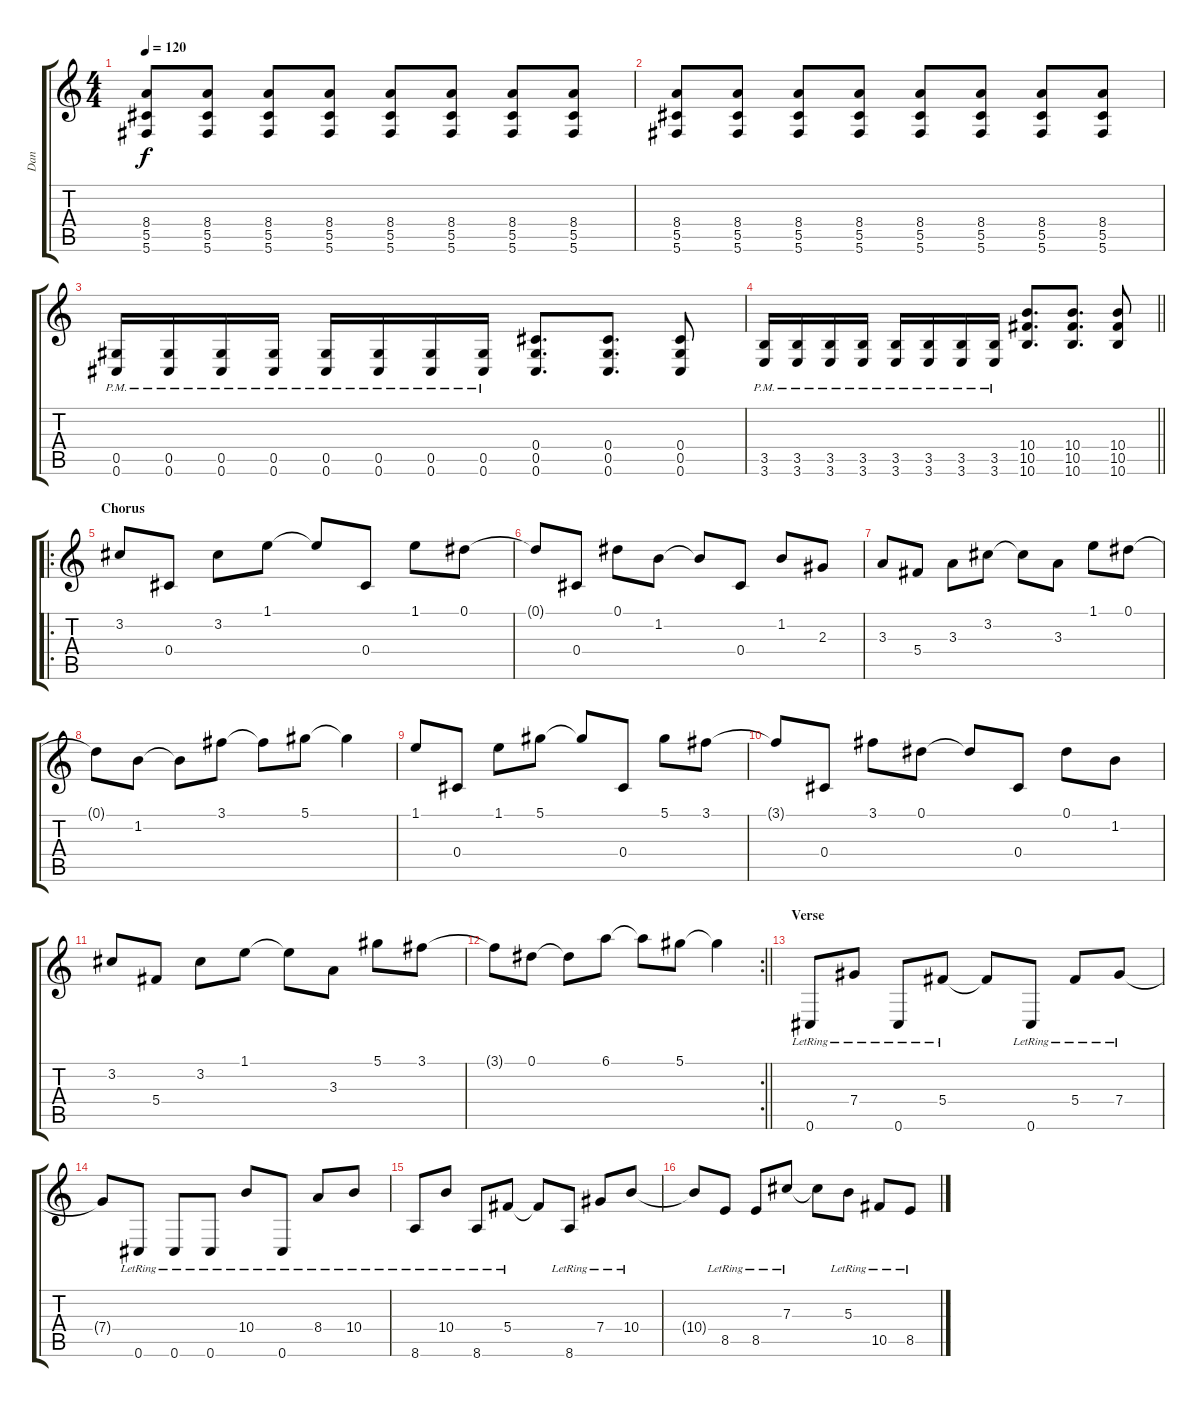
\track ("Dan" "Dan") {instrument acousticguitarsteel}
\staff {score tabs}
\tuning (Eb4 Bb3 Gb3 Db3 Ab2 Db2) {hide}
\ts (4 4)
\tempo 120
\clef g2
\ks c
(8.4 5.5 5.6).8{dy f instrument distortionguitar} (8.4 5.5 5.6).8 (8.4 5.5 5.6).8 (8.4 5.5 5.6).8 (8.4 5.5 5.6).8 (8.4 5.5 5.6).8 (8.4 5.5 5.6).8 (8.4 5.5 5.6).8 |
(8.4 5.5 5.6).8 (8.4 5.5 5.6).8 (8.4 5.5 5.6).8 (8.4 5.5 5.6).8 (8.4 5.5 5.6).8 (8.4 5.5 5.6).8 (8.4 5.5 5.6).8 (8.4 5.5 5.6).8 |
(0.5{pm} 0.6{pm}).16 (0.5{pm} 0.6{pm}).16 (0.5{pm} 0.6{pm}).16 (0.5{pm} 0.6{pm}).16 (0.5{pm} 0.6{pm}).16 (0.5{pm} 0.6{pm}).16 (0.5{pm} 0.6{pm}).16 (0.5{pm} 0.6{pm}).16 (0.4 0.5 0.6).8{d} (0.4 0.5 0.6).8{d} (0.4 0.5 0.6).8 |
\barLineRight lightlight
(3.5{pm} 3.6{pm}).16 (3.5{pm} 3.6{pm}).16 (3.5{pm} 3.6{pm}).16 (3.5{pm} 3.6{pm}).16 (3.5{pm} 3.6{pm}).16 (3.5{pm} 3.6{pm}).16 (3.5{pm} 3.6{pm}).16 (3.5{pm} 3.6{pm}).16 (10.4 10.5 10.6).8{d} (10.4 10.5 10.6).8{d} (10.4 10.5 10.6).8 |
\ro
\section ("" "Chorus")
3.2.8 0.4.8 3.2.8 1.1.8 1.1{t}.8 0.4.8 1.1.8 0.1.8 |
0.1{t}.8 0.4.8 0.1.8 1.2.8 1.2{t}.8 0.4.8 1.2.8 2.3.8 |
3.3.8 5.4.8 3.3.8 3.2.8 3.2{t}.8 3.3.8 1.1.8 0.1.8 |
0.1{t}.8 1.2.8 1.2{t}.8 3.1.8 3.1{t}.8 5.1.8 5.1{t}.4 |
1.1.8 0.4.8 1.1.8 5.1.8 5.1{t}.8 0.4.8 5.1.8 3.1.8 |
3.1{t}.8 0.4.8 3.1.8 0.1.8 0.1{t}.8 0.4.8 0.1.8 1.2.8 |
3.2.8 5.4.8 3.2.8 1.1.8 1.1{t}.8 3.3.8 5.1.8 3.1.8 |
\rc 2
\barLineRight lightlight
3.1{t}.8 0.1.8 0.1{t}.8 6.1.8 6.1{t}.8 5.1.8 5.1{t}.4 |
\section ("" "Verse")
0.6{lr}.8{instrument acousticguitarsteel} 7.4{lr}.8 0.6{lr}.8 5.4{lr}.8 5.4{t}.8 0.6{lr}.8 5.4{lr}.8 7.4{lr}.8 |
7.4{t}.8 0.6{lr}.8 0.6{lr}.8 0.6{lr}.8 10.4{lr}.8 0.6{lr}.8 8.4{lr}.8 10.4{lr}.8 |
8.6{lr}.8 10.4{lr}.8 8.6{lr}.8 5.4{lr}.8 5.4{t}.8 8.6{lr}.8 7.4{lr}.8 10.4{lr}.8 |
10.4{t}.8 8.5{lr}.8 8.5{lr}.8 7.3{lr}.8 7.3{t}.8 5.3{lr}.8 10.5{lr}.8 8.5{lr}.8
